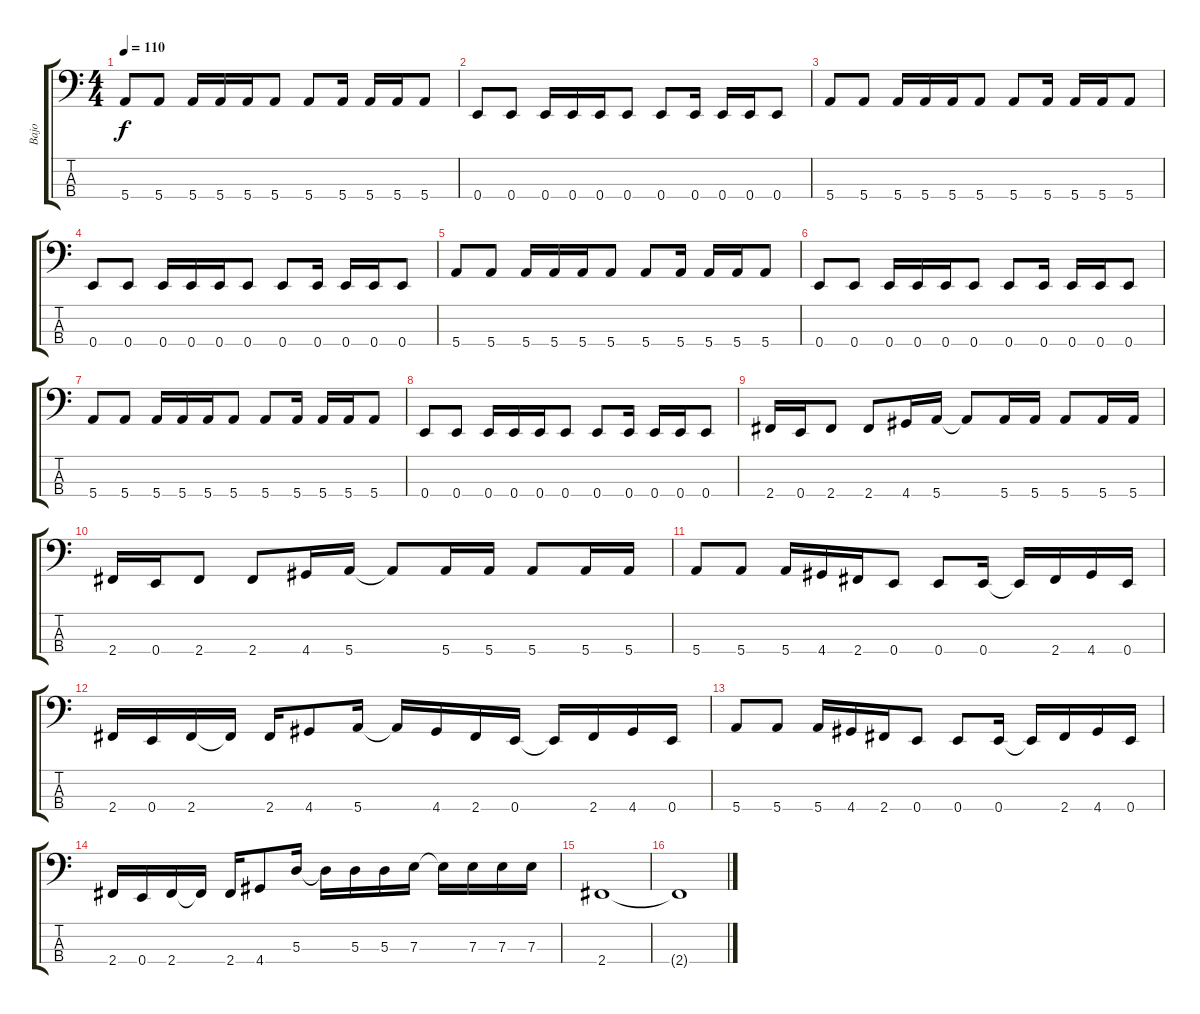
\track ("Bajo" "Bajo") {instrument electricbasspick}
\staff {score tabs}
\tuning (G2 D2 A1 E1) {hide}
\ts (4 4)
\tempo 110
\clef f4
\ks c
5.4.8{dy f} 5.4.8 5.4.16 5.4.16 5.4.16 5.4.8 5.4.8 5.4.16 5.4.16 5.4.16 5.4.8 |
0.4.8 0.4.8 0.4.16 0.4.16 0.4.16 0.4.8 0.4.8 0.4.16 0.4.16 0.4.16 0.4.8 |
5.4.8 5.4.8 5.4.16 5.4.16 5.4.16 5.4.8 5.4.8 5.4.16 5.4.16 5.4.16 5.4.8 |
0.4.8 0.4.8 0.4.16 0.4.16 0.4.16 0.4.8 0.4.8 0.4.16 0.4.16 0.4.16 0.4.8 |
5.4.8 5.4.8 5.4.16 5.4.16 5.4.16 5.4.8 5.4.8 5.4.16 5.4.16 5.4.16 5.4.8 |
0.4.8 0.4.8 0.4.16 0.4.16 0.4.16 0.4.8 0.4.8 0.4.16 0.4.16 0.4.16 0.4.8 |
5.4.8 5.4.8 5.4.16 5.4.16 5.4.16 5.4.8 5.4.8 5.4.16 5.4.16 5.4.16 5.4.8 |
0.4.8 0.4.8 0.4.16 0.4.16 0.4.16 0.4.8 0.4.8 0.4.16 0.4.16 0.4.16 0.4.8 |
2.4.16 0.4.16 2.4.8 2.4.8 4.4.16 5.4.16 5.4{t}.8 5.4.16 5.4.16 5.4.8 5.4.16 5.4.16 |
2.4.16 0.4.16 2.4.8 2.4.8 4.4.16 5.4.16 5.4{t}.8 5.4.16 5.4.16 5.4.8 5.4.16 5.4.16 |
5.4.8 5.4.8 5.4.16 4.4.16 2.4.16 0.4.8 0.4.8 0.4.16 0.4{t}.16 2.4.16 4.4.16 0.4.16 |
2.4.16 0.4.16 2.4.16 2.4{t}.16 2.4.16 4.4.8 5.4.16 5.4{t}.16 4.4.16 2.4.16 0.4.16 0.4{t}.16 2.4.16 4.4.16 0.4.16 |
5.4.8 5.4.8 5.4.16 4.4.16 2.4.16 0.4.8 0.4.8 0.4.16 0.4{t}.16 2.4.16 4.4.16 0.4.16 |
2.4.16 0.4.16 2.4.16 2.4{t}.16 2.4.16 4.4.8 5.3.16 5.3{t}.16 5.3.16 5.3.16 7.3.16 7.3{t}.16 7.3.16 7.3.16 7.3.16 |
2.4.1 |
2.4{t}.1
